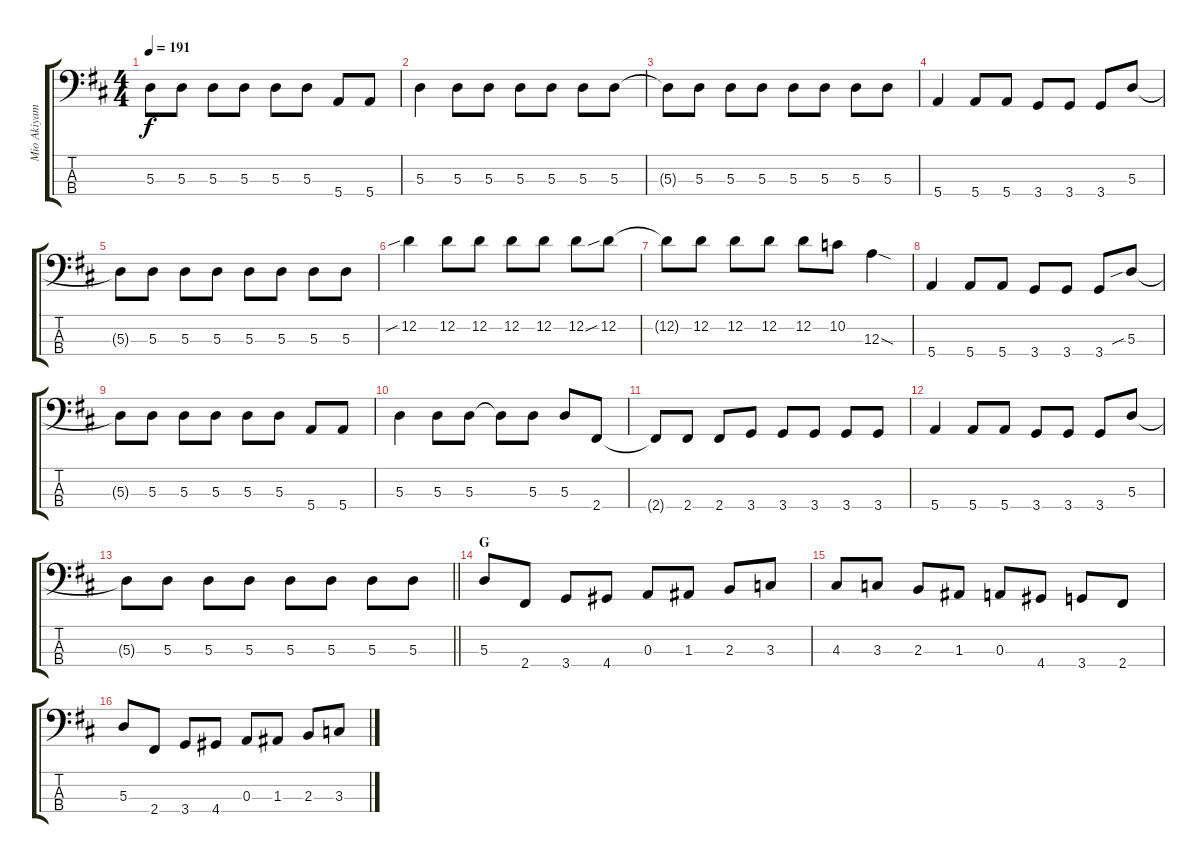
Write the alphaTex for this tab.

\track ("Mio Akiyama" "Mio Akiyam") {instrument electricbasspick}
\staff {score tabs}
\tuning (G2 D2 A1 E1) {hide}
\ts (4 4)
\tempo 191
\clef f4
\ks d
5.3{t}.8{dy f} 5.3.8 5.3.8 5.3.8 5.3.8 5.3.8 5.4.8 5.4.8 |
5.3.4 5.3.8 5.3.8 5.3.8 5.3.8 5.3.8 5.3.8 |
5.3{t}.8 5.3.8 5.3.8 5.3.8 5.3.8 5.3.8 5.3.8 5.3.8 |
5.4.4 5.4.8 5.4.8 3.4.8 3.4.8 3.4.8 5.3.8 |
5.3{t}.8 5.3.8 5.3.8 5.3.8 5.3.8 5.3.8 5.3.8 5.3.8 |
12.2{sib}.4 12.2.8 12.2.8 12.2.8 12.2.8 12.2.8 12.2{sib}.8 |
12.2{t}.8 12.2.8 12.2.8 12.2.8 12.2.8 10.2.8 12.3{sod}.4 |
5.4.4 5.4.8 5.4.8 3.4.8 3.4.8 3.4.8 5.3{sib}.8 |
5.3{t}.8 5.3.8 5.3.8 5.3.8 5.3.8 5.3.8 5.4.8 5.4.8 |
5.3.4 5.3.8 5.3.8 5.3{t}.8 5.3.8 5.3.8 2.4.8 |
2.4{t}.8 2.4.8 2.4.8 3.4.8 3.4.8 3.4.8 3.4.8 3.4.8 |
5.4.4 5.4.8 5.4.8 3.4.8 3.4.8 3.4.8 5.3.8 |
\barLineRight lightlight
5.3{t}.8 5.3.8 5.3.8 5.3.8 5.3.8 5.3.8 5.3.8 5.3.8 |
\section ("" "G")
5.3.8 2.4.8 3.4.8 4.4.8 0.3.8 1.3.8 2.3.8 3.3.8 |
4.3.8 3.3.8 2.3.8 1.3.8 0.3.8 4.4.8 3.4.8 2.4.8 |
5.3.8 2.4.8 3.4.8 4.4.8 0.3.8 1.3.8 2.3.8 3.3.8
